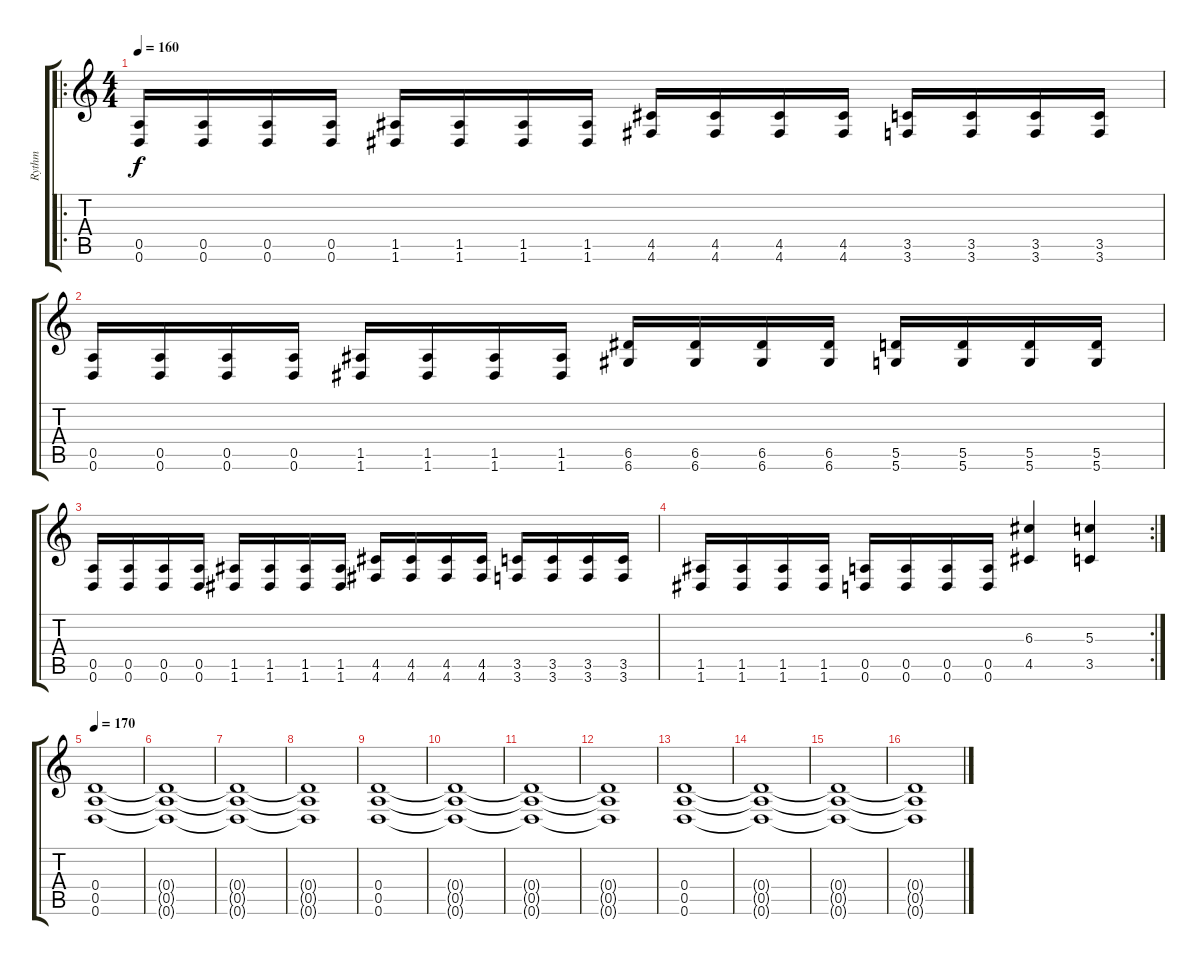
\track ("Rythm" "Rythm") {instrument distortionguitar}
\staff {score tabs}
\tuning (E4 B3 G3 D3 A2 D2) {hide}
\ro
\ts (4 4)
\tempo 160
\clef g2
\ks c
(0.5 0.6).16{dy f} (0.5 0.6).16 (0.5 0.6).16 (0.5 0.6).16 (1.5 1.6).16 (1.5 1.6).16 (1.5 1.6).16 (1.5 1.6).16 (4.5 4.6).16 (4.5 4.6).16 (4.5 4.6).16 (4.5 4.6).16 (3.5 3.6).16 (3.5 3.6).16 (3.5 3.6).16 (3.5 3.6).16 |
(0.5 0.6).16 (0.5 0.6).16 (0.5 0.6).16 (0.5 0.6).16 (1.5 1.6).16 (1.5 1.6).16 (1.5 1.6).16 (1.5 1.6).16 (6.5 6.6).16 (6.5 6.6).16 (6.5 6.6).16 (6.5 6.6).16 (5.5 5.6).16 (5.5 5.6).16 (5.5 5.6).16 (5.5 5.6).16 |
(0.5 0.6).16 (0.5 0.6).16 (0.5 0.6).16 (0.5 0.6).16 (1.5 1.6).16 (1.5 1.6).16 (1.5 1.6).16 (1.5 1.6).16 (4.5 4.6).16 (4.5 4.6).16 (4.5 4.6).16 (4.5 4.6).16 (3.5 3.6).16 (3.5 3.6).16 (3.5 3.6).16 (3.5 3.6).16 |
\rc 2
(1.5 1.6).16 (1.5 1.6).16 (1.5 1.6).16 (1.5 1.6).16 (0.5 0.6).16 (0.5 0.6).16 (0.5 0.6).16 (0.5 0.6).16 (6.3 4.5).4 (5.3 3.5).4 |
\tempo 170
(0.4 0.5 0.6).1 |
(0.4{t} 0.5{t} 0.6{t}).1 |
(0.4{t} 0.5{t} 0.6{t}).1 |
(0.4{t} 0.5{t} 0.6{t}).1 |
(0.4 0.5 0.6).1 |
(0.4{t} 0.5{t} 0.6{t}).1 |
(0.4{t} 0.5{t} 0.6{t}).1 |
(0.4{t} 0.5{t} 0.6{t}).1 |
(0.4 0.5 0.6).1 |
(0.4{t} 0.5{t} 0.6{t}).1 |
(0.4{t} 0.5{t} 0.6{t}).1 |
(0.4{t} 0.5{t} 0.6{t}).1
